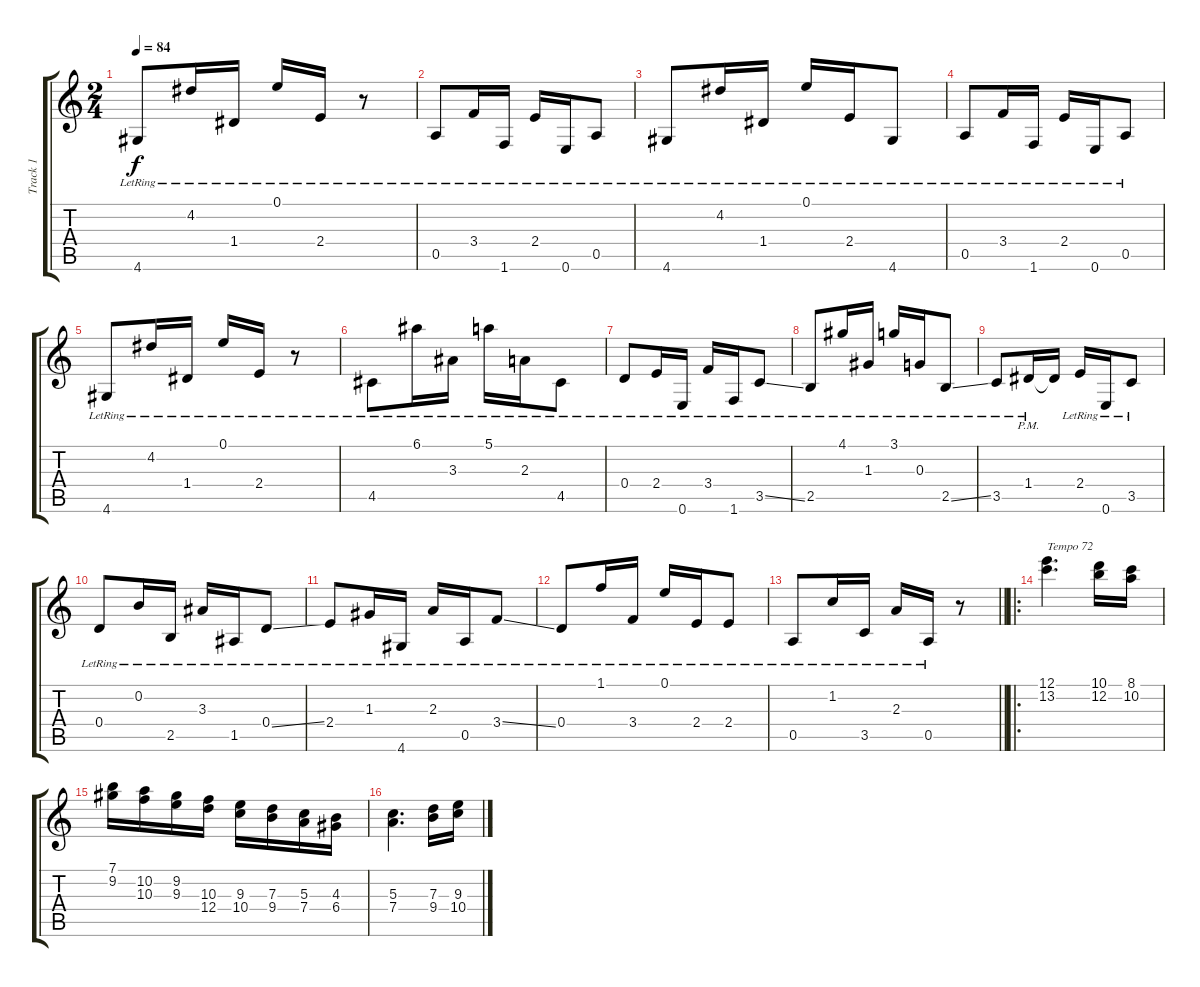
\track ("Track 1" "Track 1") {instrument acousticguitarsteel}
\staff {score tabs}
\tuning (E4 B3 G3 D3 A2 E2) {hide}
\ts (2 4)
\tempo 84
\clef g2
\ks c
4.6{lr}.8{dy f} 4.2{lr}.16 1.4{lr}.16 0.1{lr}.16 2.4{lr}.16 r.8 |
0.5{lr}.8 3.4{lr}.16 1.6{lr}.16 2.4{lr}.16 0.6{lr}.16 0.5{lr}.8 |
4.6{lr}.8 4.2{lr}.16 1.4{lr}.16 0.1{lr}.16 2.4{lr}.16 4.6{lr}.8 |
0.5{lr}.8 3.4{lr}.16 1.6{lr}.16 2.4{lr}.16 0.6{lr}.16 0.5{lr}.8 |
4.6{lr}.8 4.2{lr}.16 1.4{lr}.16 0.1{lr}.16 2.4{lr}.16 r.8 |
4.5{lr}.8 6.1{lr}.16 3.3{lr}.16 5.1{lr}.16 2.3{lr}.16 4.5{lr}.8 |
0.4{lr}.8 2.4{lr}.16 0.6{lr}.16 3.4{lr}.16 1.6{lr}.16 3.5{ss lr}.8 |
2.5{lr}.8 4.1{lr}.16 1.3{lr}.16 3.1{lr}.16 0.3{lr}.16 2.5{ss lr}.8 |
3.5{lr}.8 1.4{pm lr}.16 1.4{t}.16 2.4{lr}.16 0.6{lr}.16 3.5{lr}.8 |
0.4{lr}.8 0.2{lr}.16 2.5{lr}.16 3.3{lr}.16 1.5{lr}.16 0.4{ss lr}.8 |
2.4{lr}.8 1.3{lr}.16 4.6{lr}.16 2.3{lr}.16 0.5{lr}.16 3.4{ss lr}.8 |
0.4{lr}.8 1.1{lr}.16 3.4{lr}.16 0.1{lr}.16 2.4{lr}.16 2.4{lr}.8 |
\barLineRight lightlight
0.5{lr}.8 1.2{lr}.16 3.5{lr}.16 2.3{lr}.16 0.5{lr}.16 r.8 |
\ro
(12.1 13.2).4{d txt "Tempo 72"} (10.1 12.2).16 (8.1 10.2).16 |
(7.1 9.2).16 (10.2 10.3).16 (9.2 9.3).16 (10.3 12.4).16 (9.3 10.4).16 (7.3 9.4).16 (5.3 7.4).16 (4.3 6.4).16 |
(5.3 7.4).4{d} (7.3 9.4).16 (9.3 10.4).16
